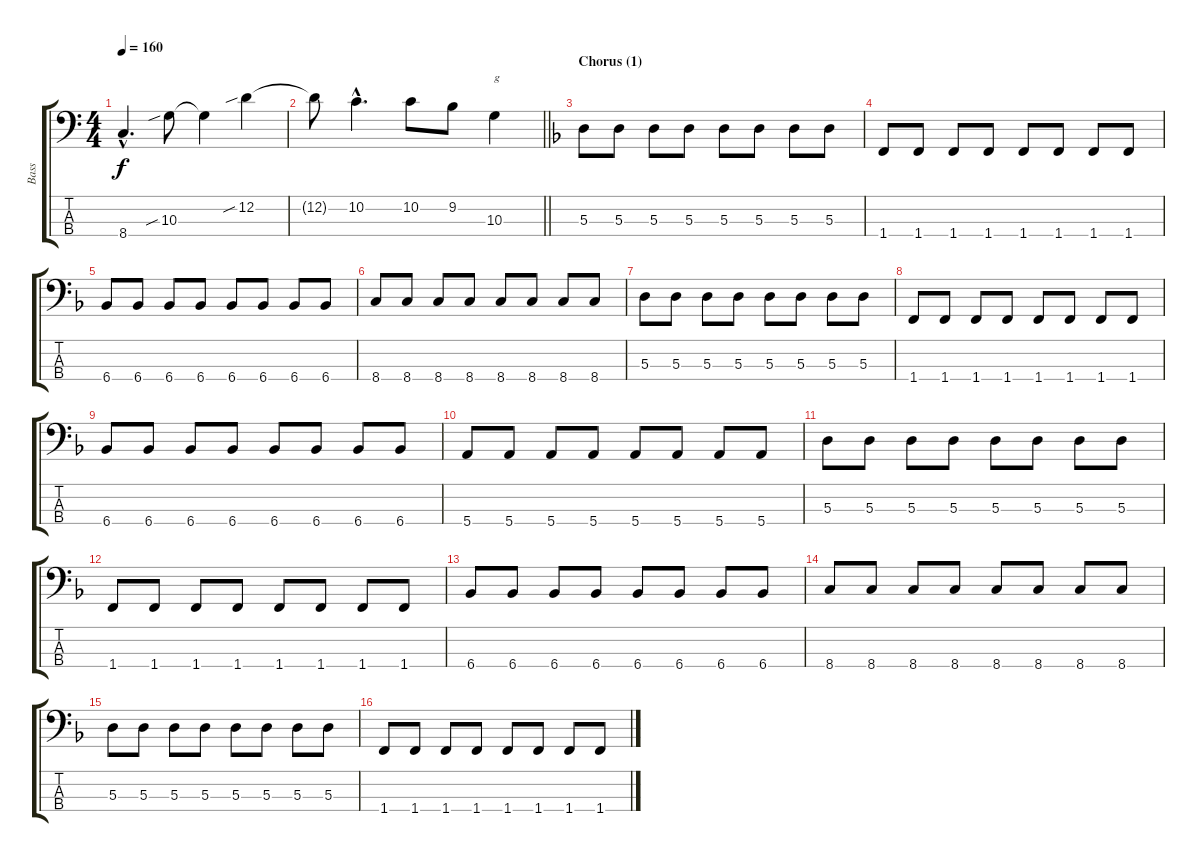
\track ("Bass" "Bass") {instrument electricbasspick}
\staff {score tabs}
\tuning (G2 D2 A1 E1) {hide}
\ts (4 4)
\tempo 160
\clef f4
\ks c
8.4{hac}.4{d dy f} 10.3{sib}.8 10.3{t}.4 12.2{sib}.4 |
\barLineRight lightlight
12.2{t}.8 10.2{hac}.4{d} 10.2.8 9.2.8 10.3.4{txt "g"} |
\section ("" "Chorus (1)")
\ks f
5.3.8 5.3.8 5.3.8 5.3.8 5.3.8 5.3.8 5.3.8 5.3.8 |
1.4.8 1.4.8 1.4.8 1.4.8 1.4.8 1.4.8 1.4.8 1.4.8 |
6.4.8 6.4.8 6.4.8 6.4.8 6.4.8 6.4.8 6.4.8 6.4.8 |
8.4.8 8.4.8 8.4.8 8.4.8 8.4.8 8.4.8 8.4.8 8.4.8 |
5.3.8 5.3.8 5.3.8 5.3.8 5.3.8 5.3.8 5.3.8 5.3.8 |
1.4.8 1.4.8 1.4.8 1.4.8 1.4.8 1.4.8 1.4.8 1.4.8 |
6.4.8 6.4.8 6.4.8 6.4.8 6.4.8 6.4.8 6.4.8 6.4.8 |
5.4.8 5.4.8 5.4.8 5.4.8 5.4.8 5.4.8 5.4.8 5.4.8 |
5.3.8 5.3.8 5.3.8 5.3.8 5.3.8 5.3.8 5.3.8 5.3.8 |
1.4.8 1.4.8 1.4.8 1.4.8 1.4.8 1.4.8 1.4.8 1.4.8 |
6.4.8 6.4.8 6.4.8 6.4.8 6.4.8 6.4.8 6.4.8 6.4.8 |
8.4.8 8.4.8 8.4.8 8.4.8 8.4.8 8.4.8 8.4.8 8.4.8 |
5.3.8 5.3.8 5.3.8 5.3.8 5.3.8 5.3.8 5.3.8 5.3.8 |
1.4.8 1.4.8 1.4.8 1.4.8 1.4.8 1.4.8 1.4.8 1.4.8
